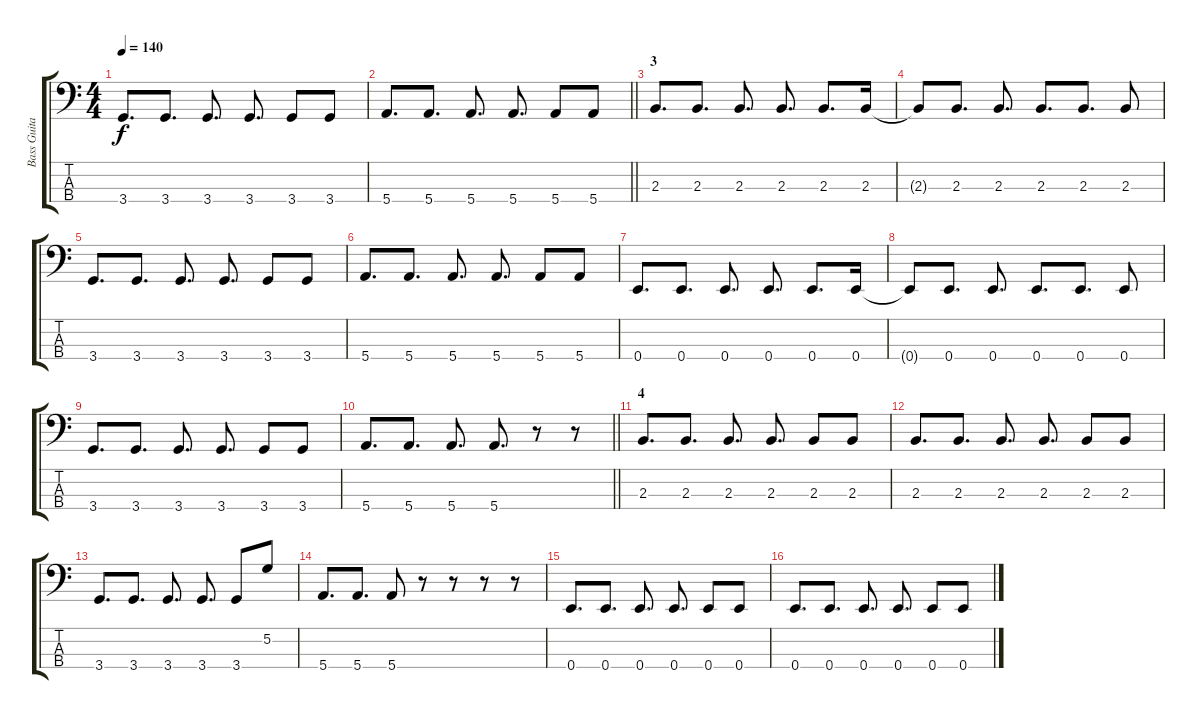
\track ("Bass Guitar" "Bass Guita") {instrument electricbassfinger}
\staff {score tabs}
\tuning (G2 D2 A1 E1) {hide}
\ts (4 4)
\tempo 140
\clef f4
\ks c
3.4.8{d dy f} 3.4.8{d} 3.4.8{d} 3.4.8{d} 3.4.8 3.4.8 |
\barLineRight lightlight
5.4.8{d} 5.4.8{d} 5.4.8{d} 5.4.8{d} 5.4.8 5.4.8 |
\section ("" "3")
2.3.8{d} 2.3.8{d} 2.3.8{d} 2.3.8{d} 2.3.8{d} 2.3.16 |
2.3{t}.8 2.3.8{d} 2.3.8{d} 2.3.8{d} 2.3.8{d} 2.3.8 |
3.4.8{d} 3.4.8{d} 3.4.8{d} 3.4.8{d} 3.4.8 3.4.8 |
5.4.8{d} 5.4.8{d} 5.4.8{d} 5.4.8{d} 5.4.8 5.4.8 |
0.4.8{d} 0.4.8{d} 0.4.8{d} 0.4.8{d} 0.4.8{d} 0.4.16 |
0.4{t}.8 0.4.8{d} 0.4.8{d} 0.4.8{d} 0.4.8{d} 0.4.8 |
3.4.8{d} 3.4.8{d} 3.4.8{d} 3.4.8{d} 3.4.8 3.4.8 |
\barLineRight lightlight
5.4.8{d} 5.4.8{d} 5.4.8{d} 5.4.8{d} r.8 r.8 |
\section ("" "4")
2.3.8{d} 2.3.8{d} 2.3.8{d} 2.3.8{d} 2.3.8 2.3.8 |
2.3.8{d} 2.3.8{d} 2.3.8{d} 2.3.8{d} 2.3.8 2.3.8 |
3.4.8{d} 3.4.8{d} 3.4.8{d} 3.4.8{d} 3.4.8 5.2.8 |
5.4.8{d} 5.4.8{d} 5.4.8 r.8 r.8 r.8 r.8 |
0.4.8{d} 0.4.8{d} 0.4.8{d} 0.4.8{d} 0.4.8 0.4.8 |
0.4.8{d} 0.4.8{d} 0.4.8{d} 0.4.8{d} 0.4.8 0.4.8
